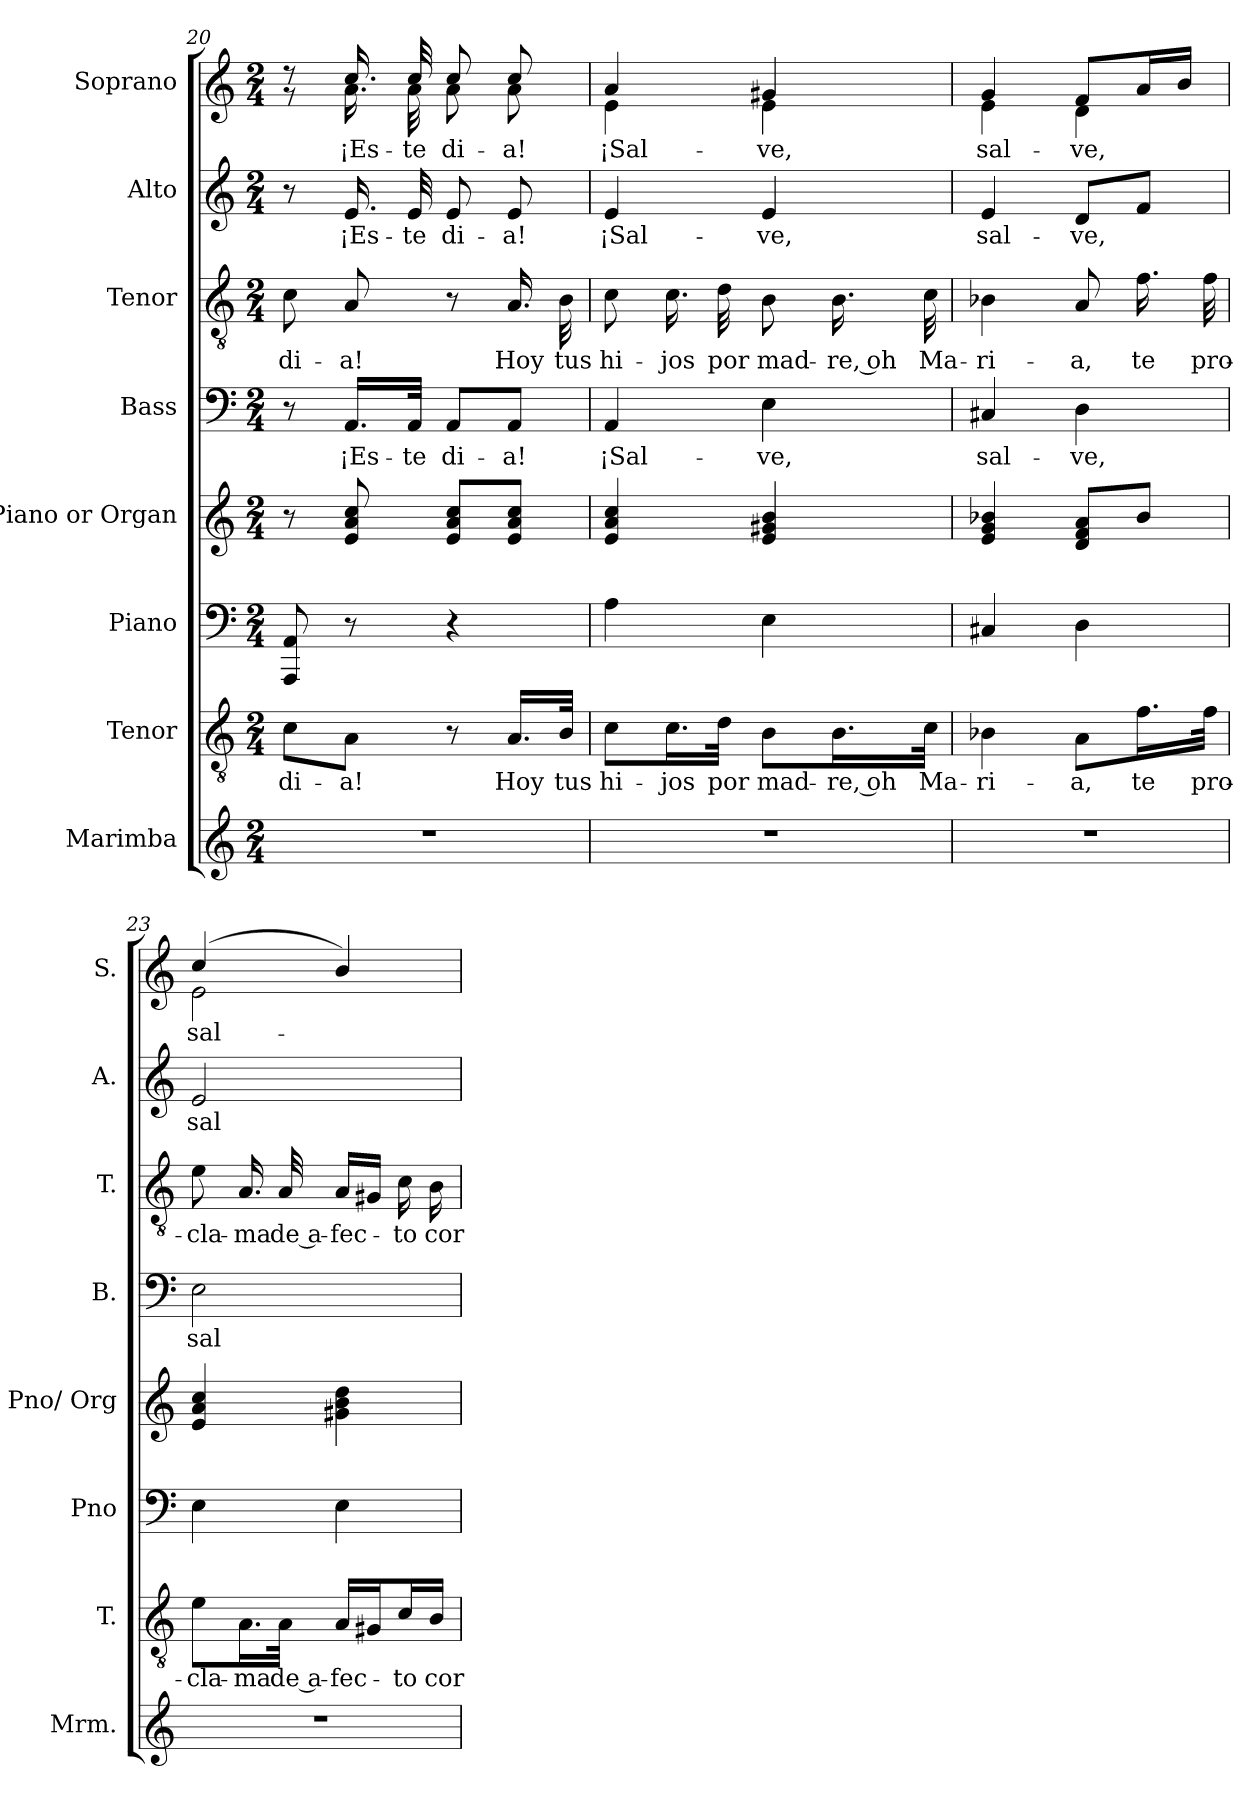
**kern	**kern	**text	**kern	**kern	**kern	**text	**kern	**text	**kern	**text	**kern	**text
*part8	*part7	*part7	*part6	*part5	*part4	*part4	*part3	*part3	*part2	*part2	*part1	*part1
*staff8	*staff7	*staff7	*staff6	*staff5	*staff4	*staff4	*staff3	*staff3	*staff2	*staff2	*staff1	*staff1
*I"Marimba	*I"Tenor	*	*I"Piano	*I"Piano or Organ	*I"Bass	*	*I"Tenor	*	*I"Alto	*	*I"Soprano	*
*I'Mrm.	*I'T.	*	*I'Pno	*I'Pno/ Org	*I'B.	*	*I'T.	*	*I'A.	*	*I'S.	*
*clefG2	*clefGv2	*	*clefF4	*clefG2	*clefF4	*	*clefGv2	*	*clefG2	*	*clefG2	*
*k[]	*k[]	*	*k[]	*k[]	*k[]	*	*k[]	*	*k[]	*	*k[]	*
*M2/4	*M2/4	*	*M2/4	*M2/4	*M2/4	*	*M2/4	*	*M2/4	*	*M2/4	*
=20	=20	=20	=20	=20	=20	=20	=20	=20	=20	=20	=20	=20
!	!	!	!	!	!	!	!	!LO:LY:b	!	!	!	!
*	*	*	*	*	*	*	*	*	*	*	*^	*
2r	8c\L	di-	8AAA/ 8AA/	8r	8r	.	8c\	di-	8r	.	8r	8r	.
!	!	!	!	!	!	!LO:LY:b	!	!LO:LY:b	!	!LO:LY:b	!	!	!LO:LY:b
.	8A\J	-a!	8r	8e/ 8a/ 8cc/	16.AA/LL	¡Es-	8A/	-a!	16.e/	¡Es-	16.cc/	16.a\	¡Es-
!	!	!	!	!	!	!LO:LY:b	!	!	!	!LO:LY:b	!	!	!LO:LY:b
.	.	.	.	.	32AA/JJk	-te	.	.	32e/	-te	32cc/	32a\	-te
!	!	!	!	!	!	!LO:LY:b	!	!	!	!LO:LY:b	!	!	!LO:LY:b
.	8r	.	4r	8e/ 8a/ 8cc/L	8AA/L	di-	8r	.	8e/	di-	8cc/	8a\	di-
!	!	!	!	!	!	!LO:LY:b	!	!LO:LY:b	!	!LO:LY:b	!	!	!LO:LY:b
.	16.A/LL	Hoy	.	8e/ 8a/ 8cc/J	8AA/J	-a!	16.A/	Hoy	8e/	-a!	8cc/	8a\	-a!
!	!	!	!	!	!	!	!	!LO:LY:b	!	!	!	!	!
.	32B/JJk	tus	.	.	.	.	32B\	tus	.	.	.	.	.
!!LO:PB:g=z	!!
=21	=21	=21	=21	=21	=21	=21	=21	=21	=21	=21	=21	=21	=21
!	!	!	!	!	!	!LO:LY:b	!	!LO:LY:b	!	!LO:LY:b	!	!	!LO:LY:b
2r	8c\L	hi-	4A\	4e/ 4a/ 4cc/	4AA/	¡Sal-	8c\	hi-	4e/	¡Sal-	4a/	4e\	¡Sal-
!	!	!	!	!	!	!	!	!LO:LY:b	!	!	!	!	!
.	16.c\L	-jos	.	.	.	.	16.c\	-jos	.	.	.	.	.
!	!	!	!	!	!	!	!	!LO:LY:b	!	!	!	!	!
.	32d\JJk	por	.	.	.	.	32d\	por	.	.	.	.	.
!	!	!	!	!	!	!LO:LY:b	!	!LO:LY:b	!	!LO:LY:b	!	!	!LO:LY:b
.	8B\L	mad-	4E\	4e/ 4g#X/ 4b/	4E\	-ve,	8B\	mad-	4e/	-ve,	4g#X/	4e\	-ve,
!	!	!	!	!	!	!	!	!LO:LY:b	!	!	!	!	!
.	16.B\L	-re, oh	.	.	.	.	16.B\	-re, oh	.	.	.	.	.
!	!	!	!	!	!	!	!	!LO:LY:b	!	!	!	!	!
.	32c\JJk	Ma-	.	.	.	.	32c\	Ma-	.	.	.	.	.
=22	=22	=22	=22	=22	=22	=22	=22	=22	=22	=22	=22	=22	=22
!	!	!	!	!	!	!LO:LY:b	!	!LO:LY:b	!	!LO:LY:b	!	!	!LO:LY:b
2r	4B-X\	-ri-	4C#X/	4e/ 4g/ 4b-X/	4C#X/	sal-	4B-X\	-ri-	4e/	sal-	4g/	4e\	sal-
!	!	!	!	!	!	!LO:LY:b	!	!LO:LY:b	!	!LO:LY:b	!	!	!LO:LY:b
.	8A\L	-a,	4D\	8d/ 8f/ 8a/L	4D\	-ve,	8A/	-a,	8d/L	-ve,	8f/L	4d\	-ve,
!	!	!	!	!	!	!	!	!LO:LY:b	!	!	!	!	!
.	16.f\L	te	.	8b-/J	.	.	16.f\	te	8f/J	.	16a/L	.	.
.	.	.	.	.	.	.	.	.	.	.	16b/JJ	.	.
!	!	!	!	!	!	!	!	!LO:LY:b	!	!	!	!	!
.	32f\JJk	pro-	.	.	.	.	32f\	pro-	.	.	.	.	.
=23	=23	=23	=23	=23	=23	=23	=23	=23	=23	=23	=23	=23	=23
!	!	!	!	!	!	!LO:LY:b	!	!LO:LY:b	!	!LO:LY:b	!	!	!LO:LY:b
2r	8e\L	-cla-	4E\	4e/ 4a/ 4cc/	2E\	sal-	8e\	-cla-	2e/	sal-	(>4cc/	2e\	sal-
!	!	!	!	!	!	!	!	!LO:LY:b	!	!	!	!	!
.	16.A\L	-ma	.	.	.	.	16.A/	-ma	.	.	.	.	.
!	!	!	!	!	!	!	!	!LO:LY:b	!	!	!	!	!
.	32A\JJk	de a-	.	.	.	.	32A/	de a-	.	.	.	.	.
!	!	!	!	!	!	!	!	!LO:LY:b	!	!	!	!	!
.	16A/LL	-fec-	4E\	4g#X\ 4b\ 4dd\	.	.	16A/LL	-fec-	.	.	4b/)	.	.
.	16G#X/J	.	.	.	.	.	16G#X/JJ	.	.	.	.	.	.
!	!	!	!	!	!	!	!	!LO:LY:b	!	!	!	!	!
.	16c/L	to	.	.	.	.	16c\	to	.	.	.	.	.
!	!	!	!	!	!	!	!	!LO:LY:b	!	!	!	!	!
.	16B/JJ	cor-	.	.	.	.	16B\	cor-	.	.	.	.	.
*	*	*	*	*	*	*	*	*	*	*	*v	*v	*
=	=	=	=	=	=	=	=	=	=	=	=	=
*-	*-	*-	*-	*-	*-	*-	*-	*-	*-	*-	*-	*-
